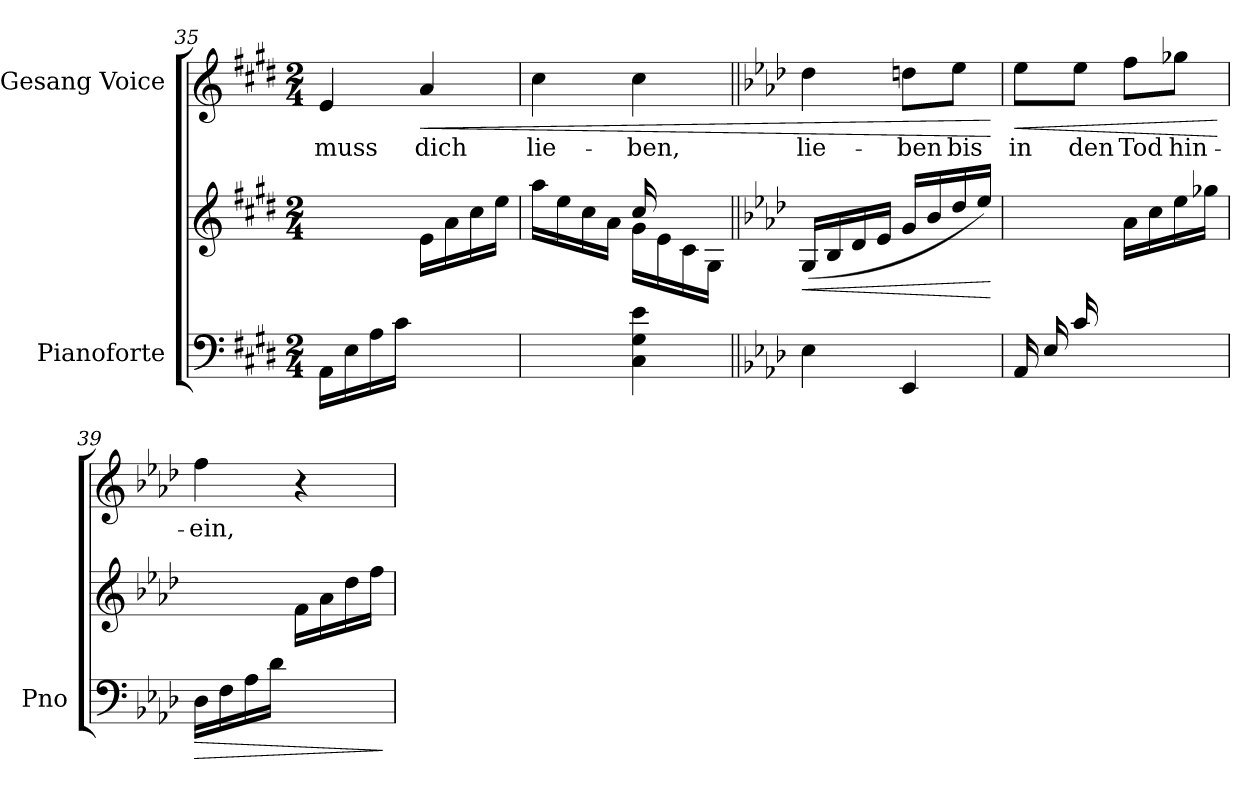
**kern	**kern	**dynam	**kern	**text	**dynam
*part2	*part2	*part2	*part1	*part1	*part1
*staff3	*staff2	*staff2/3	*staff1	*staff1	*staff1
*I"Pianoforte	*	*	*I"Gesang Voice	*	*
*I'Pno	*	*	*	*	*
!!LO:LB:g=z
*clefF4	*clefG2	*	*clefG2	*	*
*k[f#c#g#d#]	*k[f#c#g#d#]	*	*k[f#c#g#d#]	*	*
*M2/4	*M2/4	*	*M2/4	*	*
=35	=35	=35	=35	=35	=35
*	*^	*	*	*	*
!	!	!	!	!	!LO:LY:b	!
(16AA\LL	4ryy	4ryy	.	4e/	muss	.
16E\	.	.	.	.	.	.
16A\	.	.	.	.	.	.
16c#\JJ	.	.	.	.	.	.
!	!	!	!	!	!LO:LY:b	!LO:HP:b
4ryy	4ryy	16e\LL	.	4a/	dich	<
.	.	16a\	.	.	.	.
.	.	16cc#\	.	.	.	.
.	.	16ee\JJ)	.	.	.	.
!!LO:LB:g=z
=36	=36	=36	=36	=36	=36	=36
!	!	!	!	!	!LO:LY:b	!
4ryy	16aa\LL	4ryy	.	4cc#\	lie-	.
.	16ee\	.	.	.	.	.
.	16cc#\	.	.	.	.	.
.	16a\JJ	.	.	.	.	.
!	!	!	!	!	!LO:LY:b	!
4C#\ 4G#\ 4e\	16cc#/	16g#\LL	.	4cc#\	-ben,	.
.	8.ryy	16e\	.	.	.	.
.	.	16c#\	.	.	.	.
.	.	16G#\JJ	.	.	.	.
*	*v	*v	*	*	*	*
=37||	=37||	=37||	=37||	=37||	=37||
*k[b-e-a-d-]	*k[b-e-a-d-]	*	*k[b-e-a-d-]	*	*
*	*^	*	*	*	*
!	!	!	!LO:HP:b	!	!LO:LY:b	!
*	*v	*v	*	*	*	*
4E-\	(16G/LL	<	4dd-\	lie-	.
.	16B-/	.	.	.	.
.	16d-/	.	.	.	.
.	16e-/JJ	.	.	.	.
!	!	!	!	!LO:LY:b	!
4EE-/	16g/LL	.	8ddn\L	-ben	.
.	16b-/	.	.	.	.
!	!	!	!	!LO:LY:b	!
.	16dd-/	.	8ee-\J	bis	.
.	16ee-/JJ)	.	.	.	.
.	.	[	.	.	[
=38	=38	=38	=38	=38	=38
*^	*	*	*	*	*
!	!	!	!	!	!LO:LY:b	!LO:HP:b
(16AA-/LL	2ryy	8.ryy	.	8ee-\L	in	<
16E-/	.	.	.	.	.	.
!	!	!	!	!	!LO:LY:b	!
16c/	.	.	.	8ee-\J	den	.
4ryy	.	16e-\JJ	.	.	.	.
!	!	!	!	!	!LO:LY:b	!
.	.	16a-\LL	.	8ff\L	Tod	.
.	.	16cc\	.	.	.	.
!	!	!	!	!	!LO:LY:b	!
.	.	16ee-\	.	8gg-X\J	hin-	.
16ryy	.	16gg-X\JJ)	.	.	.	.
*v	*v	*	*	*	*	*
.	.	.	.	.	[
=39	=39	=39	=39	=39	=39
!	!	!LO:HP:b=2	!	!LO:LY:b	!
*^	*	*	*	*	*
(16D-\LL	2ryy	4ryy	>	4ff\	-ein,	.
16F\	.	.	.	.	.	.
16A-\	.	.	.	.	.	.
16d-\JJ	.	.	.	.	.	.
4ryy	.	16f\LL	.	4r	.	.
.	.	16a-\	.	.	.	.
.	.	16dd-\	.	.	.	.
.	.	16ff\JJ)	.	.	.	.
*v	*v	*	*	*	*	*
.	.	]	.	.	.
=	=	=	=	=	=
*-	*-	*-	*-	*-	*-
